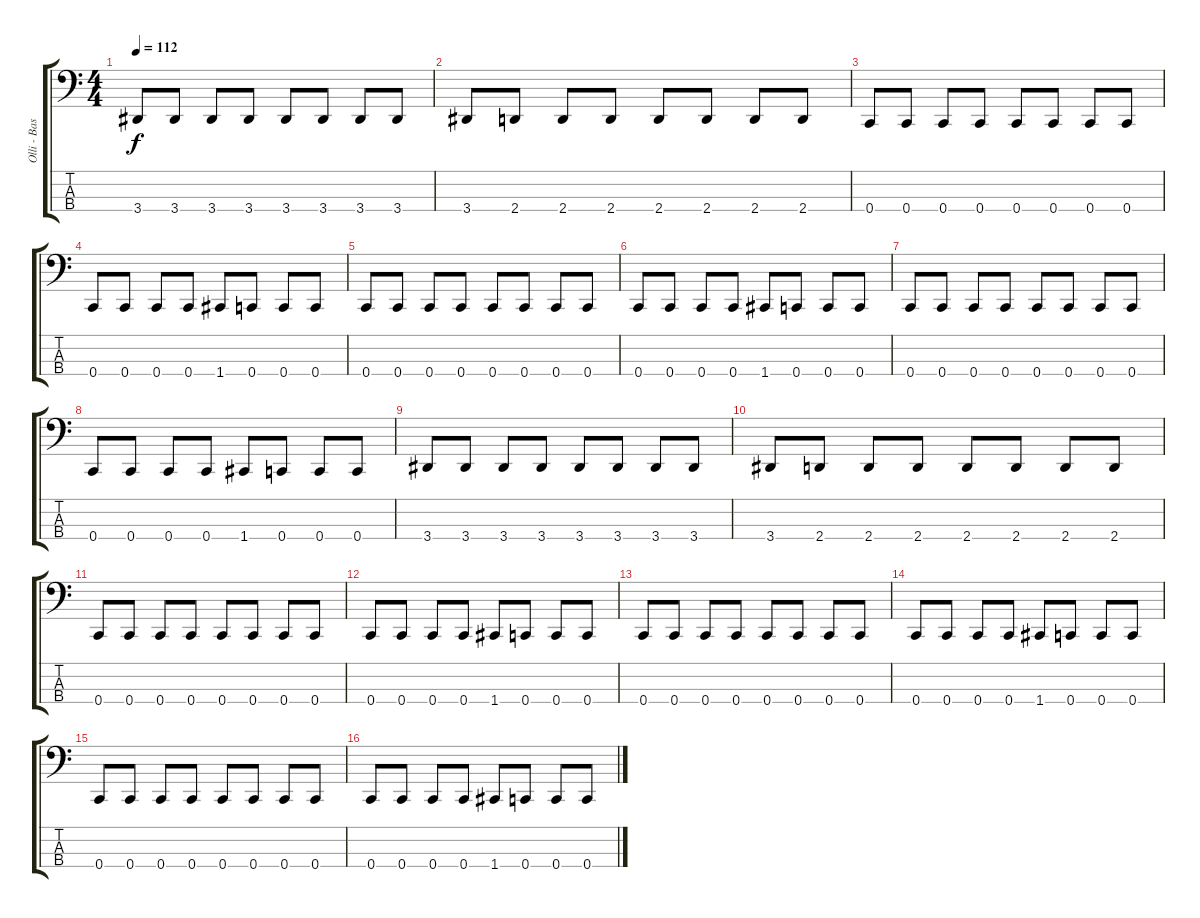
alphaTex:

\track ("Olli - Bass" "Olli - Bas") {instrument electricbassfinger}
\staff {score tabs}
\tuning (F2 C2 G1 C1) {hide}
\ts (4 4)
\tempo 112
\clef f4
\ks c
3.4.8{dy f} 3.4.8 3.4.8 3.4.8 3.4.8 3.4.8 3.4.8 3.4.8 |
3.4.8 2.4.8 2.4.8 2.4.8 2.4.8 2.4.8 2.4.8 2.4.8 |
0.4.8 0.4.8 0.4.8 0.4.8 0.4.8 0.4.8 0.4.8 0.4.8 |
0.4.8 0.4.8 0.4.8 0.4.8 1.4.8 0.4.8 0.4.8 0.4.8 |
0.4.8{volume 14 instrument electricbassfinger} 0.4.8 0.4.8 0.4.8 0.4.8 0.4.8 0.4.8 0.4.8 |
0.4.8 0.4.8 0.4.8 0.4.8 1.4.8 0.4.8 0.4.8 0.4.8 |
0.4.8 0.4.8 0.4.8 0.4.8 0.4.8 0.4.8 0.4.8 0.4.8 |
0.4.8 0.4.8 0.4.8 0.4.8 1.4.8 0.4.8 0.4.8 0.4.8 |
3.4.8 3.4.8 3.4.8 3.4.8 3.4.8 3.4.8 3.4.8 3.4.8 |
3.4.8 2.4.8 2.4.8 2.4.8 2.4.8 2.4.8 2.4.8 2.4.8 |
0.4.8 0.4.8 0.4.8 0.4.8 0.4.8 0.4.8 0.4.8 0.4.8 |
0.4.8 0.4.8 0.4.8 0.4.8 1.4.8 0.4.8 0.4.8 0.4.8 |
0.4.8{volume 14 instrument electricbassfinger} 0.4.8 0.4.8 0.4.8 0.4.8 0.4.8 0.4.8 0.4.8 |
0.4.8 0.4.8 0.4.8 0.4.8 1.4.8 0.4.8 0.4.8 0.4.8 |
0.4.8 0.4.8 0.4.8 0.4.8 0.4.8 0.4.8 0.4.8 0.4.8 |
0.4.8 0.4.8 0.4.8 0.4.8 1.4.8 0.4.8 0.4.8 0.4.8
